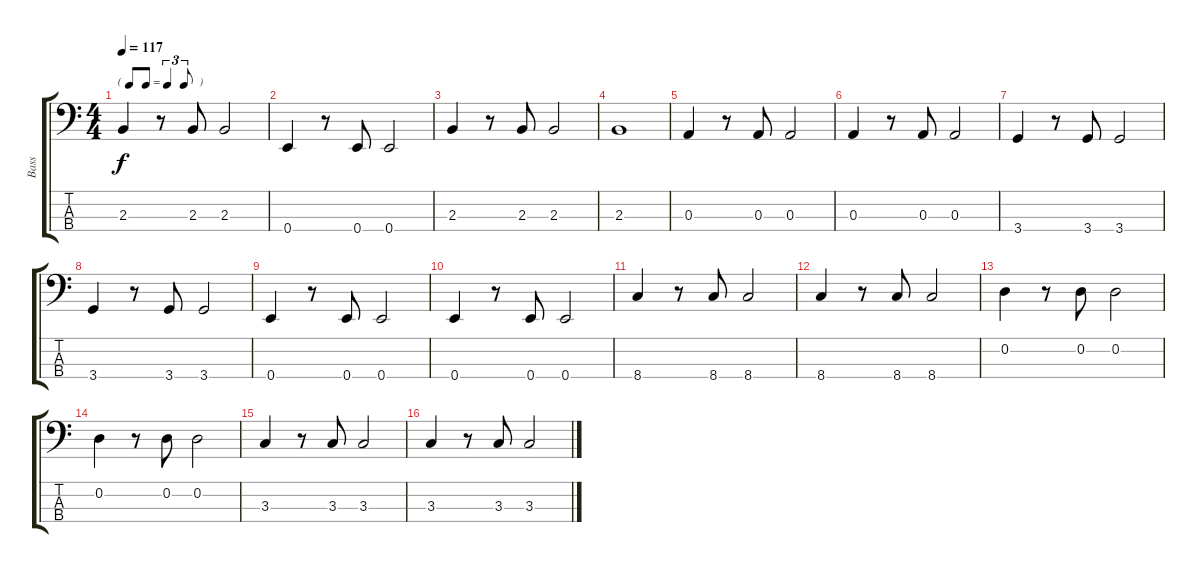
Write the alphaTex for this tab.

\track ("Bass" "Bass") {instrument electricbassfinger}
\staff {score tabs}
\tuning (G2 D2 A1 E1) {hide}
\ts (4 4)
\tf triplet8th
\tempo 117
\clef f4
\ks c
2.3.4{dy f} r.8 2.3.8 2.3.2 |
0.4.4 r.8 0.4.8 0.4.2 |
2.3.4 r.8 2.3.8 2.3.2 |
2.3.1 |
0.3.4 r.8 0.3.8 0.3.2 |
0.3.4 r.8 0.3.8 0.3.2 |
3.4.4 r.8 3.4.8 3.4.2 |
3.4.4 r.8 3.4.8 3.4.2 |
0.4.4 r.8 0.4.8 0.4.2 |
0.4.4 r.8 0.4.8 0.4.2 |
8.4.4 r.8 8.4.8 8.4.2 |
8.4.4 r.8 8.4.8 8.4.2 |
0.2.4 r.8 0.2.8 0.2.2 |
0.2.4 r.8 0.2.8 0.2.2 |
3.3.4 r.8 3.3.8 3.3.2 |
3.3.4 r.8 3.3.8 3.3.2
